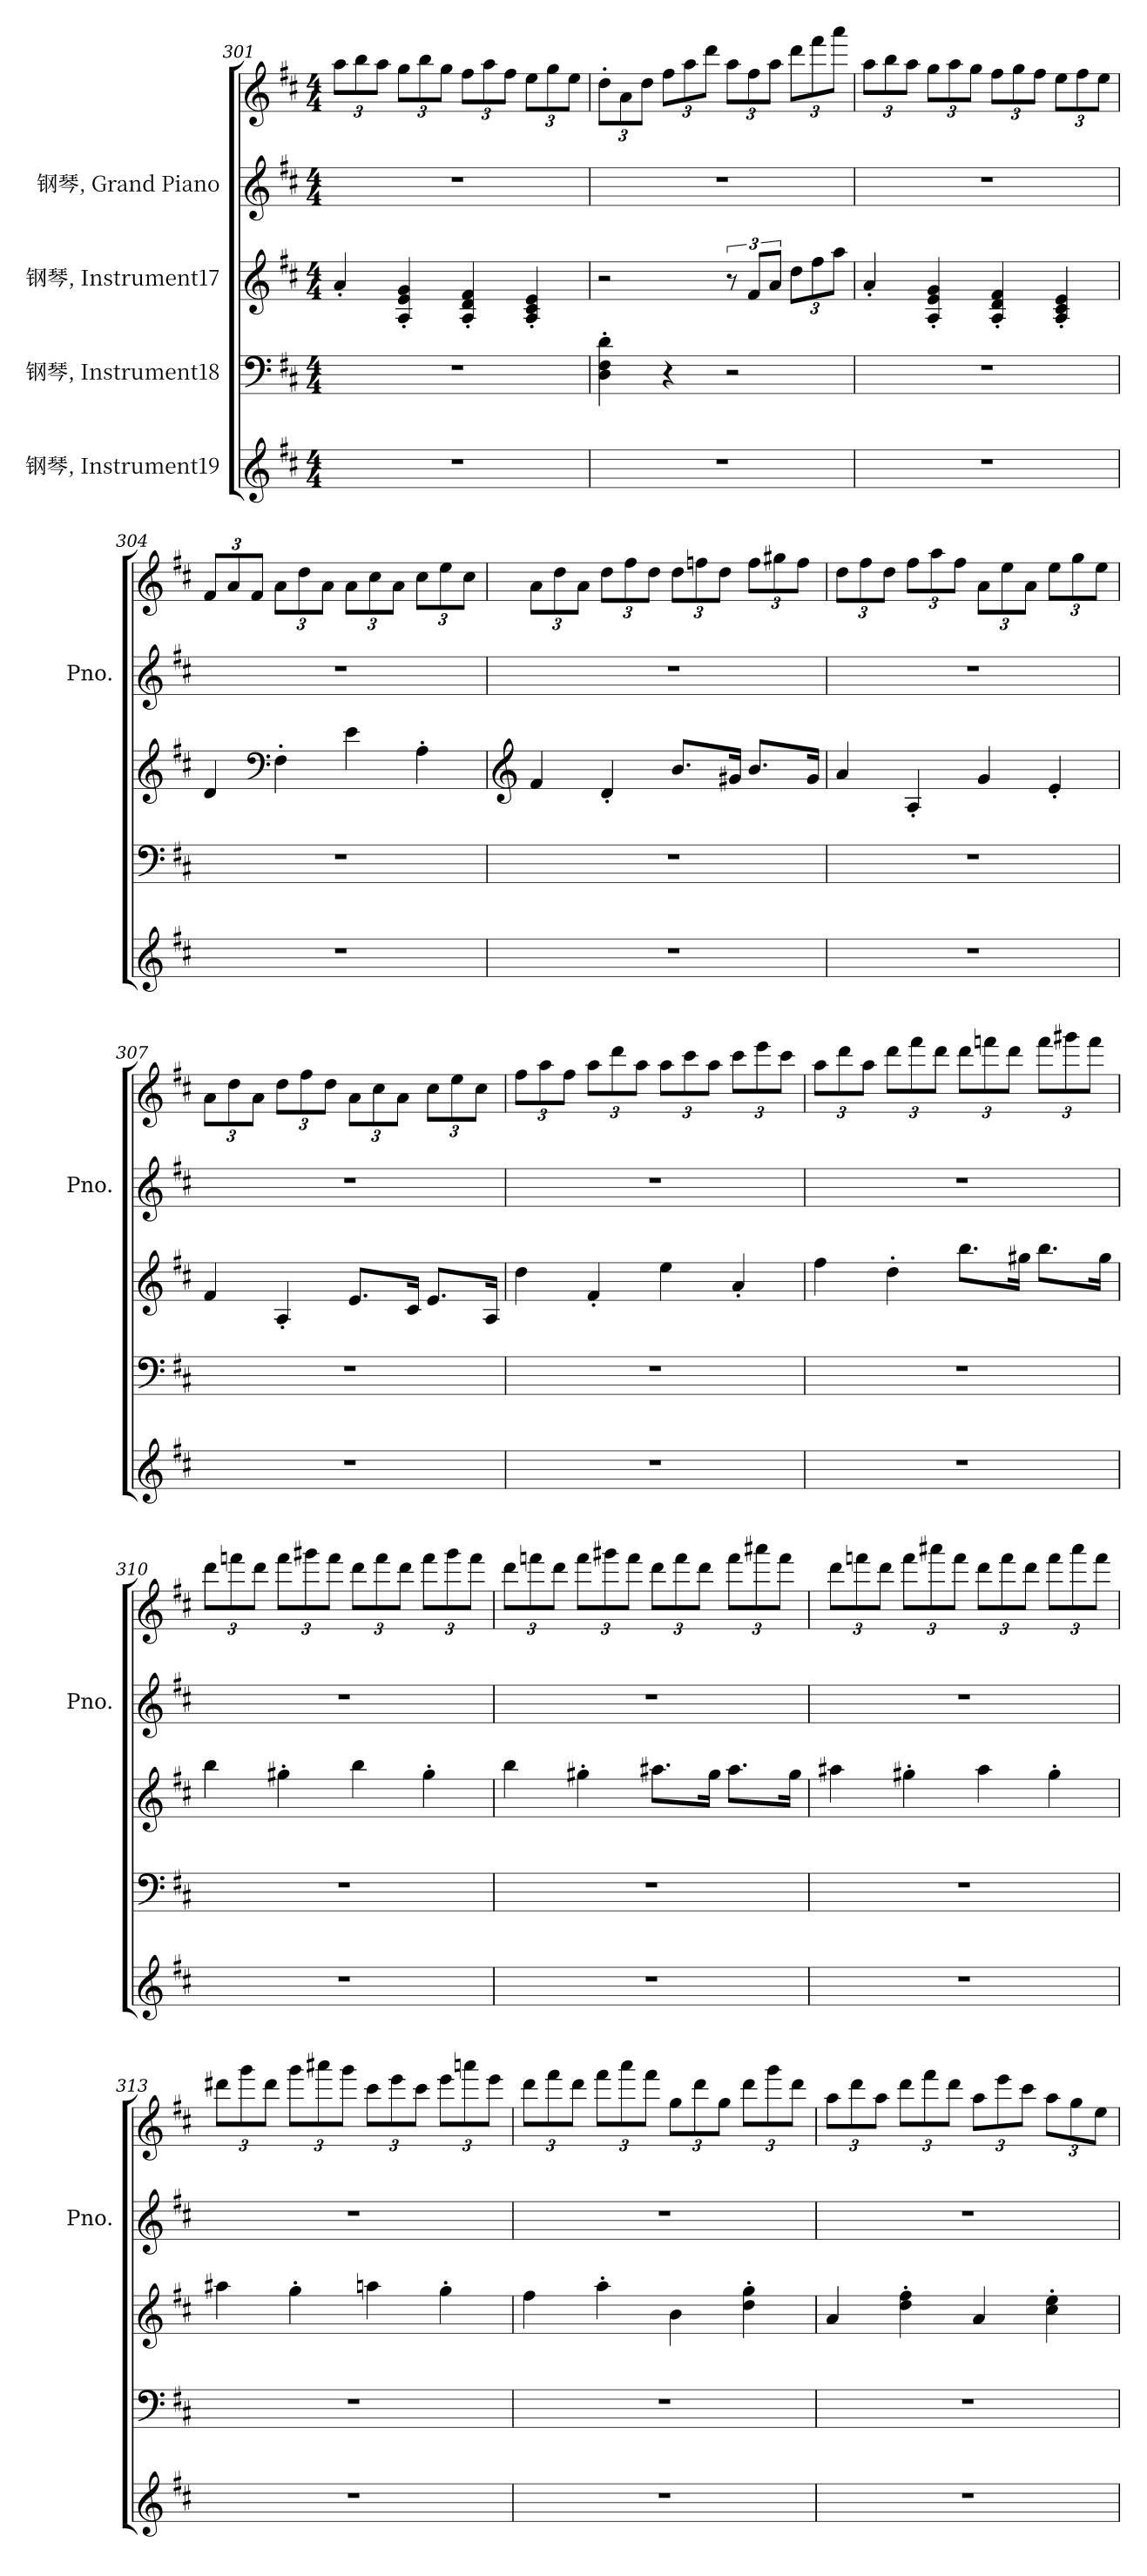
**kern	**kern	**kern	**kern	**kern
*part4	*part3	*part2	*part1	*part1
*staff5	*staff4	*staff3	*staff2	*staff1
*I"钢琴, Instrument19	*I"钢琴, Instrument18	*I"钢琴, Instrument17	*I"钢琴, Grand Piano	*
*	*	*	*I'Pno.	*
*clefG2	*clefF4	*clefG2	*clefG2	*clefG2
*k[f#c#]	*k[f#c#]	*k[f#c#]	*k[f#c#]	*k[f#c#]
*M4/4	*M4/4	*M4/4	*M4/4	*M4/4
*	*	*	*	*Xbrackettup
=301	=301	=301	=301	=301
1r	1r	4a'/	1r	12aa\L
.	.	.	.	12bb\
.	.	.	.	12aa\J
.	.	4A/' 4e/' 4g/'	.	12gg\L
.	.	.	.	12bb\
.	.	.	.	12gg\J
.	.	4A/' 4d/' 4f#/'	.	12ff#\L
.	.	.	.	12aa\
.	.	.	.	12ff#\J
.	.	4A/' 4c#/' 4e/'	.	12ee\L
.	.	.	.	12gg\
.	.	.	.	12ee\J
=302	=302	=302	=302	=302
1r	4D\' 4F#\' 4d\'	2r	1r	12dd'\L
.	.	.	.	12a\
.	.	.	.	12dd\J
.	4r	.	.	12ff#\L
.	.	.	.	12aa\
.	.	.	.	12ddd\J
.	2r	12r	.	12aa\L
.	.	12f#/L	.	12ff#\
.	.	12a/J	.	12aa\J
*	*	*Xbrackettup	*	*
.	.	12dd\L	.	12ddd\L
.	.	12ff#\	.	12fff#\
.	.	12aa\J	.	12aaa\J
!!LO:LB:g=z
=303	=303	=303	=303	=303
1r	1r	4a'/	1r	12aa\L
.	.	.	.	12bb\
.	.	.	.	12aa\J
.	.	4A/' 4e/' 4g/'	.	12gg\L
.	.	.	.	12aa\
.	.	.	.	12gg\J
.	.	4A/' 4d/' 4f#/'	.	12ff#\L
.	.	.	.	12gg\
.	.	.	.	12ff#\J
.	.	4A/' 4c#/' 4e/'	.	12ee\L
.	.	.	.	12ff#\
.	.	.	.	12ee\J
=304	=304	=304	=304	=304
1r	1r	4d/	1r	12f#/L
.	.	.	.	12a/
.	.	.	.	12f#/J
*	*	*clefF4	*	*
.	.	4F#'\	.	12a\L
.	.	.	.	12dd\
.	.	.	.	12a\J
.	.	4e\	.	12a\L
.	.	.	.	12cc#\
.	.	.	.	12a\J
.	.	4A'\	.	12cc#\L
.	.	.	.	12ee\
.	.	.	.	12cc#\J
=305	=305	=305	=305	=305
*	*	*clefG2	*	*
1r	1r	4f#/	1r	12a\L
.	.	.	.	12dd\
.	.	.	.	12a\J
.	.	4d'/	.	12dd\L
.	.	.	.	12ff#\
.	.	.	.	12dd\J
.	.	8.b/L	.	12dd\L
.	.	.	.	12ffn\
.	.	.	.	12dd\J
.	.	16g#X/Jk	.	.
.	.	8.b/L	.	12ff\L
.	.	.	.	12gg#X\
.	.	.	.	12ff\J
.	.	16g#/Jk	.	.
!!LO:PB:g=z
=306	=306	=306	=306	=306
1r	1r	4a/	1r	12dd\L
.	.	.	.	12ff#\
.	.	.	.	12dd\J
.	.	4A'/	.	12ff#\L
.	.	.	.	12aa\
.	.	.	.	12ff#\J
.	.	4g/	.	12a\L
.	.	.	.	12ee\
.	.	.	.	12a\J
.	.	4e'/	.	12ee\L
.	.	.	.	12gg\
.	.	.	.	12ee\J
=307	=307	=307	=307	=307
1r	1r	4f#/	1r	12a\L
.	.	.	.	12dd\
.	.	.	.	12a\J
.	.	4A'/	.	12dd\L
.	.	.	.	12ff#\
.	.	.	.	12dd\J
.	.	8.e/L	.	12a\L
.	.	.	.	12cc#\
.	.	.	.	12a\J
.	.	16c#/Jk	.	.
.	.	8.e/L	.	12cc#\L
.	.	.	.	12ee\
.	.	.	.	12cc#\J
.	.	16A/Jk	.	.
=308	=308	=308	=308	=308
1r	1r	4dd\	1r	12ff#\L
.	.	.	.	12aa\
.	.	.	.	12ff#\J
.	.	4f#'/	.	12aa\L
.	.	.	.	12ddd\
.	.	.	.	12aa\J
.	.	4ee\	.	12aa\L
.	.	.	.	12ccc#\
.	.	.	.	12aa\J
.	.	4a'/	.	12ccc#\L
.	.	.	.	12eee\
.	.	.	.	12ccc#\J
!!LO:LB:g=z
=309	=309	=309	=309	=309
1r	1r	4ff#\	1r	12aa\L
.	.	.	.	12ddd\
.	.	.	.	12aa\J
.	.	4dd'\	.	12ddd\L
.	.	.	.	12fff#\
.	.	.	.	12ddd\J
.	.	8.bb\L	.	12ddd\L
.	.	.	.	12fffn\
.	.	.	.	12ddd\J
.	.	16gg#X\Jk	.	.
.	.	8.bb\L	.	12fff\L
.	.	.	.	12ggg#X\
.	.	.	.	12fff\J
.	.	16gg#\Jk	.	.
=310	=310	=310	=310	=310
1r	1r	4bb\	1r	12ddd\L
.	.	.	.	12fffn\
.	.	.	.	12ddd\J
.	.	4gg#X'\	.	12fff\L
.	.	.	.	12ggg#X\
.	.	.	.	12fff\J
.	.	4bb\	.	12ddd\L
.	.	.	.	12fff\
.	.	.	.	12ddd\J
.	.	4gg#'\	.	12fff\L
.	.	.	.	12ggg#\
.	.	.	.	12fff\J
!!LO:PB:g=z
=311	=311	=311	=311	=311
1r	1r	4bb\	1r	12ddd\L
.	.	.	.	12fffn\
.	.	.	.	12ddd\J
.	.	4gg#X'\	.	12fff\L
.	.	.	.	12ggg#X\
.	.	.	.	12fff\J
.	.	8.aa#X\L	.	12ddd\L
.	.	.	.	12fff\
.	.	.	.	12ddd\J
.	.	16gg#\Jk	.	.
.	.	8.aa#\L	.	12fff\L
.	.	.	.	12aaa#X\
.	.	.	.	12fff\J
.	.	16gg#\Jk	.	.
=312	=312	=312	=312	=312
1r	1r	4aa#X\	1r	12ddd\L
.	.	.	.	12fffn\
.	.	.	.	12ddd\J
.	.	4gg#X'\	.	12fff\L
.	.	.	.	12aaa#X\
.	.	.	.	12fff\J
.	.	4aa#\	.	12ddd\L
.	.	.	.	12fff\
.	.	.	.	12ddd\J
.	.	4gg#'\	.	12fff\L
.	.	.	.	12aaa#\
.	.	.	.	12fff\J
!!LO:LB:g=z
=313	=313	=313	=313	=313
1r	1r	4aa#X\	1r	12ddd#X\L
.	.	.	.	12ggg\
.	.	.	.	12ddd#\J
.	.	4gg'\	.	12ggg\L
.	.	.	.	12aaa#X\
.	.	.	.	12ggg\J
.	.	4aan\	.	12ccc#\L
.	.	.	.	12eee\
.	.	.	.	12ccc#\J
.	.	4gg'\	.	12eee\L
.	.	.	.	12aaan\
.	.	.	.	12eee\J
=314	=314	=314	=314	=314
1r	1r	4ff#\	1r	12ddd\L
.	.	.	.	12fff#\
.	.	.	.	12ddd\J
.	.	4aa'\	.	12fff#\L
.	.	.	.	12aaa\
.	.	.	.	12fff#\J
.	.	4b\	.	12gg\L
.	.	.	.	12ddd\
.	.	.	.	12gg\J
.	.	4dd\' 4gg\'	.	12ddd\L
.	.	.	.	12ggg\
.	.	.	.	12ddd\J
!!LO:PB:g=z
=315	=315	=315	=315	=315
1r	1r	4a/	1r	12aa\L
.	.	.	.	12ddd\
.	.	.	.	12aa\J
.	.	4dd\' 4ff#\'	.	12ddd\L
.	.	.	.	12fff#\
.	.	.	.	12ddd\J
.	.	4a/	.	12aa\L
.	.	.	.	12eee\
.	.	.	.	12ccc#\J
.	.	4cc#\' 4ee\'	.	12aa\L
.	.	.	.	12gg\
.	.	.	.	12ee\J
=	=	=	=	=
*-	*-	*-	*-	*-
